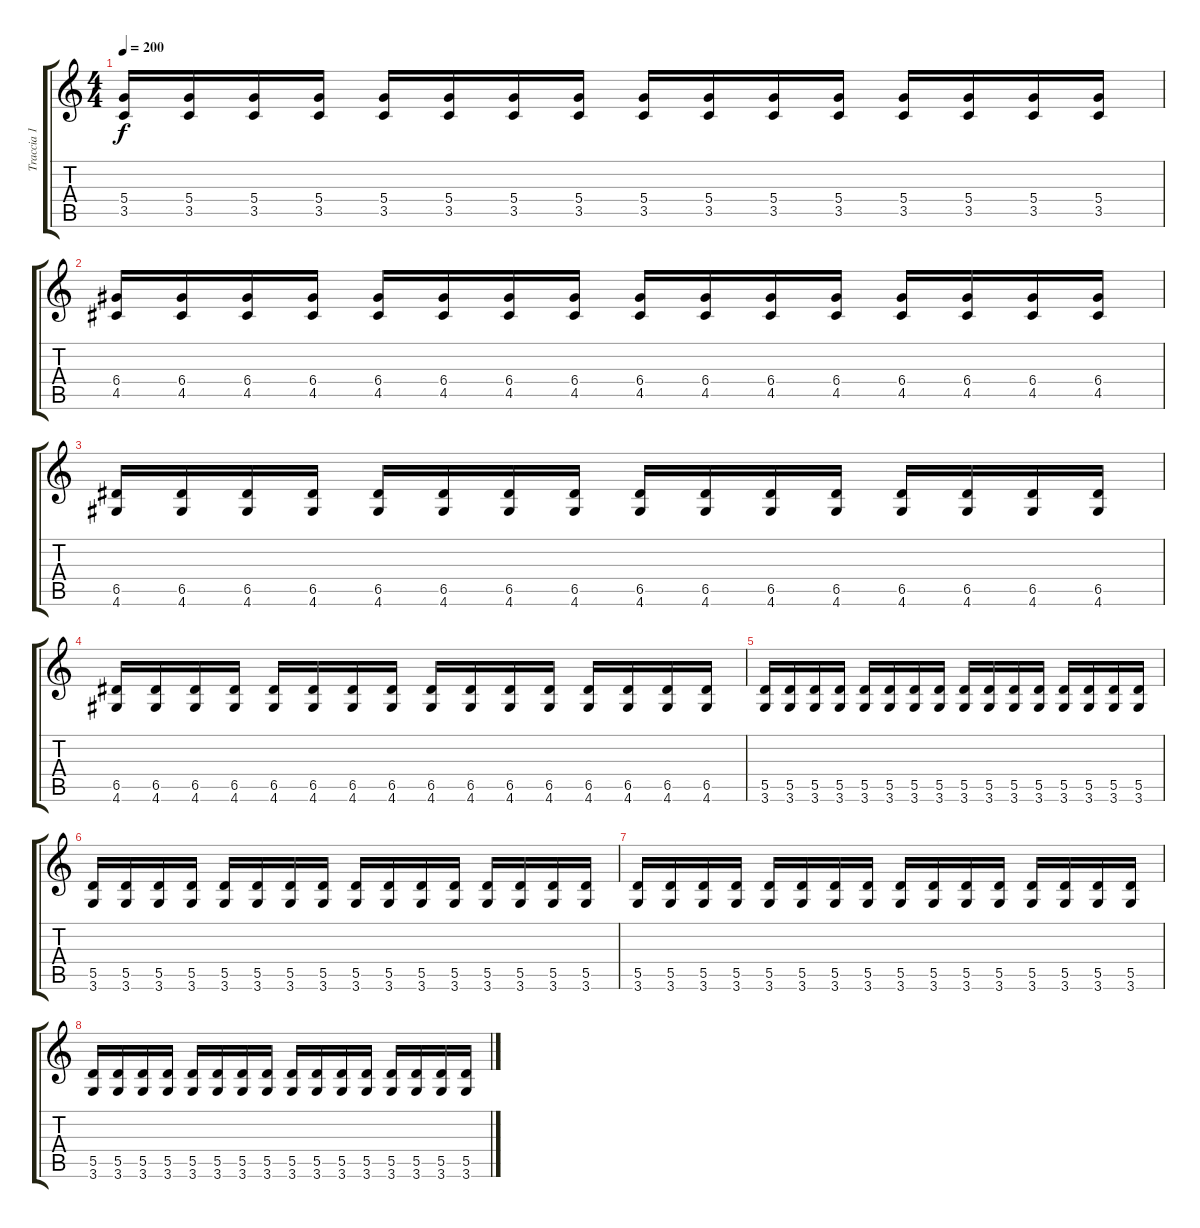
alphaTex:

\track ("Traccia 1" "Traccia 1") {instrument distortionguitar}
\staff {score tabs}
\tuning (E4 B3 G3 D3 A2 E2) {hide}
\ts (4 4)
\tempo 200
\clef g2
\ks c
(5.4 3.5).16{dy f} (5.4 3.5).16 (5.4 3.5).16 (5.4 3.5).16 (5.4 3.5).16 (5.4 3.5).16 (5.4 3.5).16 (5.4 3.5).16 (5.4 3.5).16 (5.4 3.5).16 (5.4 3.5).16 (5.4 3.5).16 (5.4 3.5).16 (5.4 3.5).16 (5.4 3.5).16 (5.4 3.5).16 |
(6.4 4.5).16 (6.4 4.5).16 (6.4 4.5).16 (6.4 4.5).16 (6.4 4.5).16 (6.4 4.5).16 (6.4 4.5).16 (6.4 4.5).16 (6.4 4.5).16 (6.4 4.5).16 (6.4 4.5).16 (6.4 4.5).16 (6.4 4.5).16 (6.4 4.5).16 (6.4 4.5).16 (6.4 4.5).16 |
(6.5 4.6).16 (6.5 4.6).16 (6.5 4.6).16 (6.5 4.6).16 (6.5 4.6).16 (6.5 4.6).16 (6.5 4.6).16 (6.5 4.6).16 (6.5 4.6).16 (6.5 4.6).16 (6.5 4.6).16 (6.5 4.6).16 (6.5 4.6).16 (6.5 4.6).16 (6.5 4.6).16 (6.5 4.6).16 |
(6.5 4.6).16 (6.5 4.6).16 (6.5 4.6).16 (6.5 4.6).16 (6.5 4.6).16 (6.5 4.6).16 (6.5 4.6).16 (6.5 4.6).16 (6.5 4.6).16 (6.5 4.6).16 (6.5 4.6).16 (6.5 4.6).16 (6.5 4.6).16 (6.5 4.6).16 (6.5 4.6).16 (6.5 4.6).16 |
(5.5 3.6).16 (5.5 3.6).16 (5.5 3.6).16 (5.5 3.6).16 (5.5 3.6).16 (5.5 3.6).16 (5.5 3.6).16 (5.5 3.6).16 (5.5 3.6).16 (5.5 3.6).16 (5.5 3.6).16 (5.5 3.6).16 (5.5 3.6).16 (5.5 3.6).16 (5.5 3.6).16 (5.5 3.6).16 |
(5.5 3.6).16 (5.5 3.6).16 (5.5 3.6).16 (5.5 3.6).16 (5.5 3.6).16 (5.5 3.6).16 (5.5 3.6).16 (5.5 3.6).16 (5.5 3.6).16 (5.5 3.6).16 (5.5 3.6).16 (5.5 3.6).16 (5.5 3.6).16 (5.5 3.6).16 (5.5 3.6).16 (5.5 3.6).16 |
(5.5 3.6).16 (5.5 3.6).16 (5.5 3.6).16 (5.5 3.6).16 (5.5 3.6).16 (5.5 3.6).16 (5.5 3.6).16 (5.5 3.6).16 (5.5 3.6).16 (5.5 3.6).16 (5.5 3.6).16 (5.5 3.6).16 (5.5 3.6).16 (5.5 3.6).16 (5.5 3.6).16 (5.5 3.6).16 |
(5.5 3.6).16 (5.5 3.6).16 (5.5 3.6).16 (5.5 3.6).16 (5.5 3.6).16 (5.5 3.6).16 (5.5 3.6).16 (5.5 3.6).16 (5.5 3.6).16 (5.5 3.6).16 (5.5 3.6).16 (5.5 3.6).16 (5.5 3.6).16 (5.5 3.6).16 (5.5 3.6).16 (5.5 3.6).16
